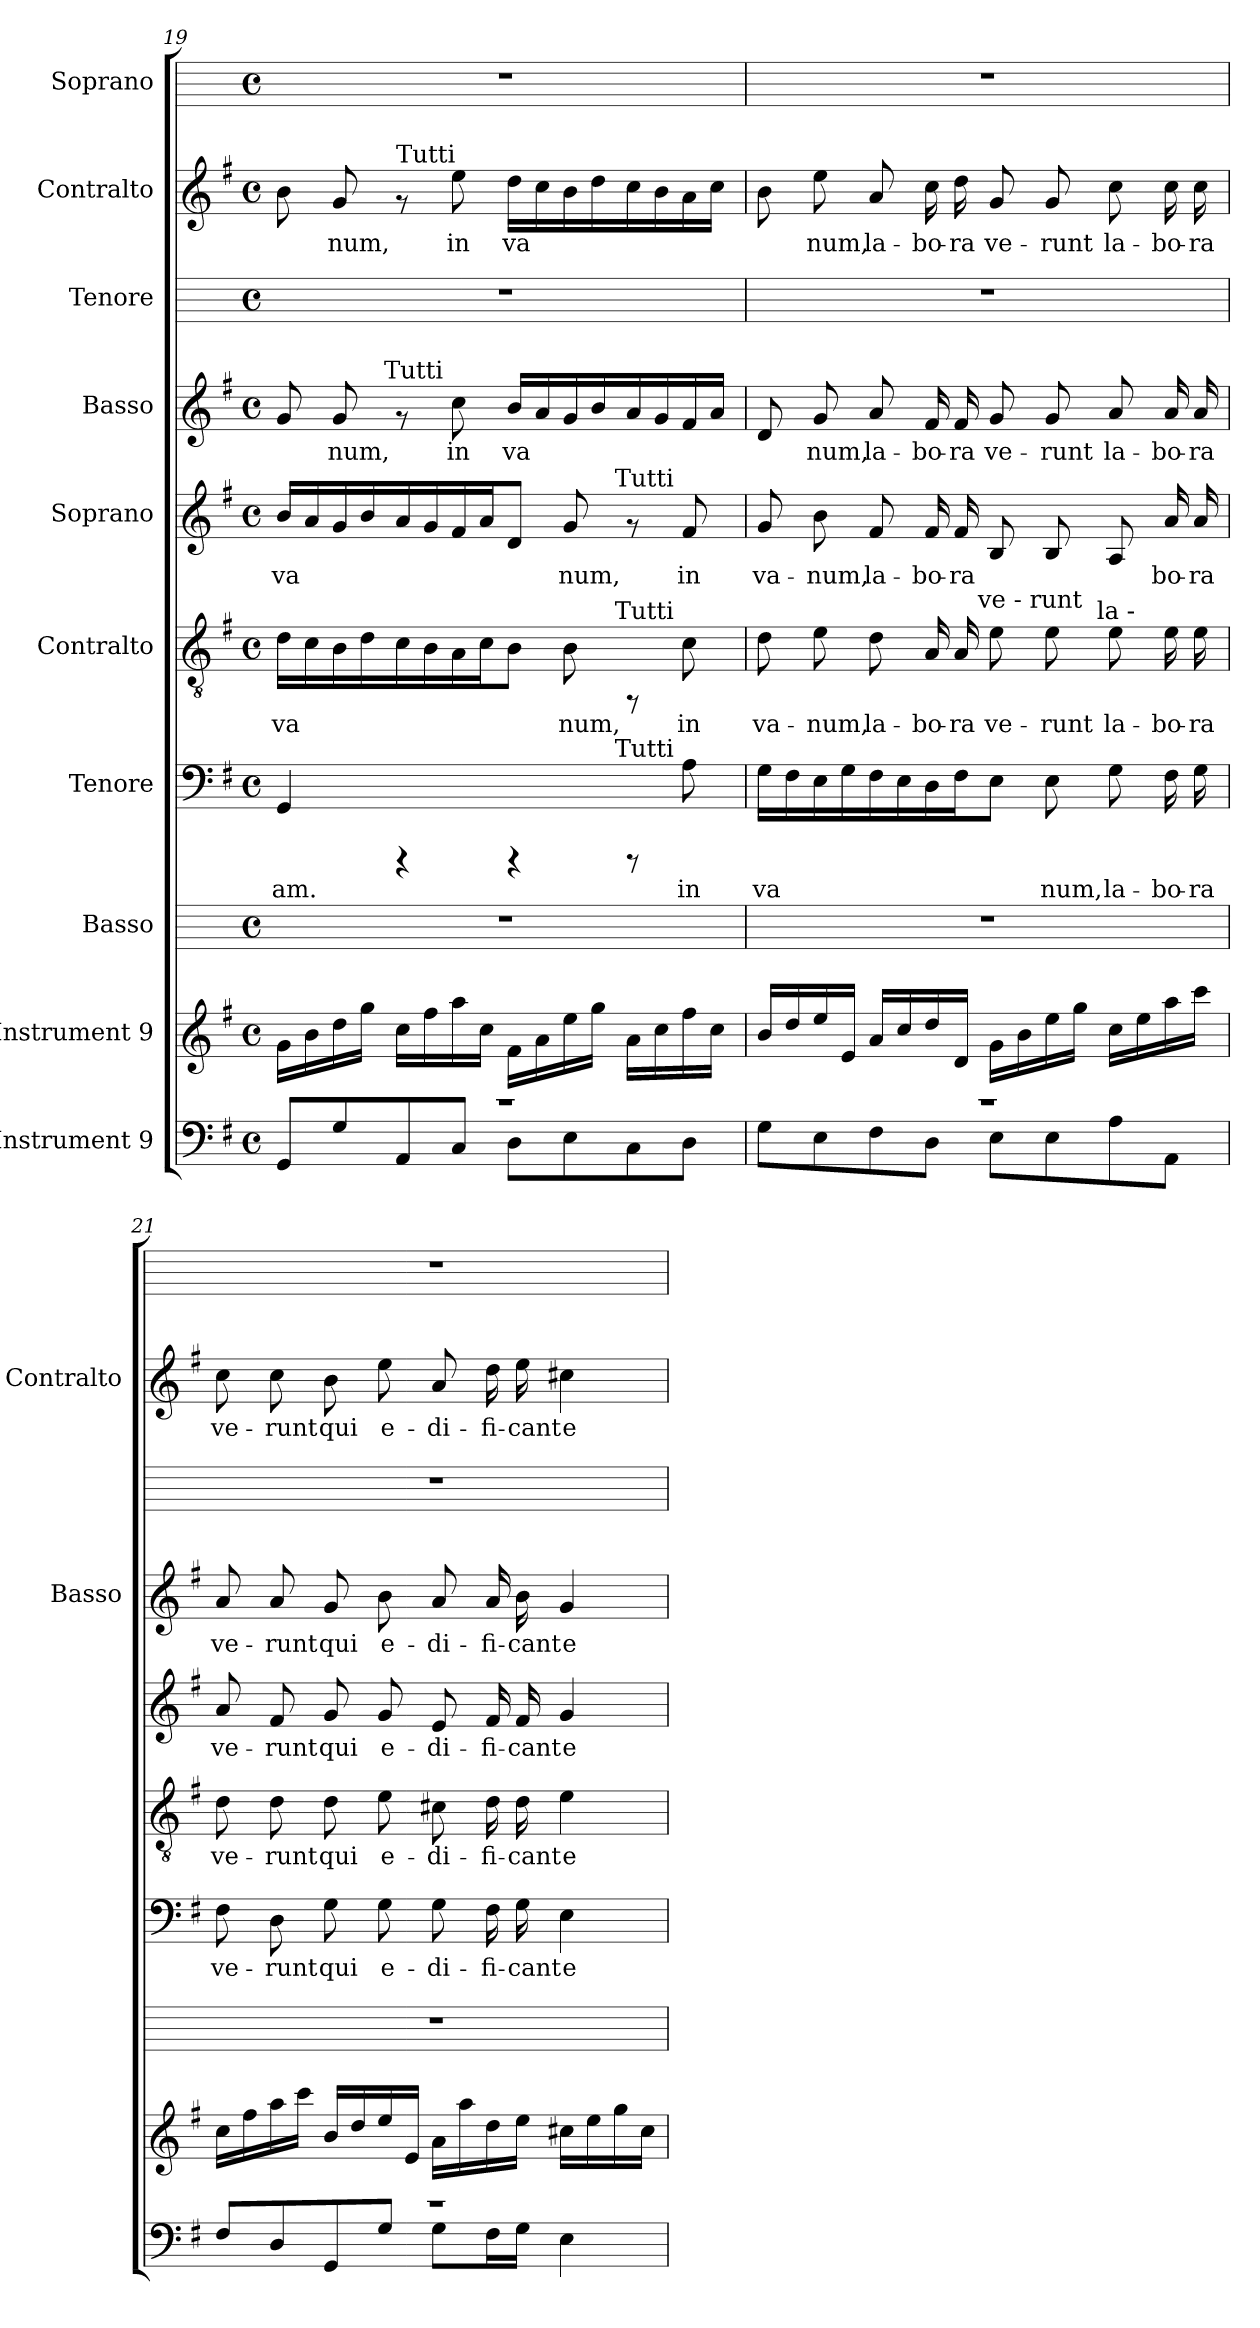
**kern	**kern	**kern	**kern	**text	**kern	**text	**kern	**text	**kern	**text	**kern	**kern	**text	**kern
*part10	*part9	*part8	*part7	*part7	*part6	*part6	*part5	*part5	*part4	*part4	*part3	*part2	*part2	*part1
*staff10	*staff9	*staff8	*staff7	*staff7	*staff6	*staff6	*staff5	*staff5	*staff4	*staff4	*staff3	*staff2	*staff2	*staff1
*I"Instrument 9	*I"Instrument 9	*I"Basso	*I"Tenore	*	*I"Contralto	*	*I"Soprano	*	*I"Basso	*	*I"Tenore	*I"Contralto	*	*I"Soprano
*	*	*	*	*	*	*	*	*	*I'Basso	*	*	*I'Contralto	*	*
*clefF4	*clefG2	*	*clefF4	*	*clefGv2	*	*clefG2	*	*clefG2	*	*	*clefG2	*	*
*k[f#]	*k[f#]	*k[]	*k[f#]	*	*k[f#]	*	*k[f#]	*	*k[f#]	*	*k[]	*k[f#]	*	*k[]
*G:	*G:	*C:	*G:	*	*G:	*	*G:	*	*G:	*	*C:	*G:	*	*C:
*M4/4	*M4/4	*M4/4	*M4/4	*	*M4/4	*	*M4/4	*	*M4/4	*	*M4/4	*M4/4	*	*M4/4
*met(c)	*met(c)	*met(c)	*met(c)	*	*met(c)	*	*met(c)	*	*met(c)	*	*met(c)	*met(c)	*	*met(c)
=19	=19	=19	=19	=19	=19	=19	=19	=19	=19	=19	=19	=19	=19	=19
*^	*	*	*	*	*	*	*	*	*	*	*	*	*	*
!	!	!	!	!	!LO:LY:b:cj	!	!LO:LY:b:cj	!	!LO:LY:b:cj	!	!LO:LY:b:cj	!	!	!LO:LY:b:cj	!
*	*	*	*	*^	*	*^	*	*^	*	*^	*	*	*	*	*
1r	8GG/L	16g\L	1r	4GG/	2ryy	-am.	16d\L	2ryy	va-	16b/L	2ryy	va-	8g/	8...ryy	--	1r	8b\	--	1r
!	!	!	!	!	!	!	!	!	!LO:LY:b:cj	!	!	!LO:LY:b:cj	!	!	!	!	!	!	!
.	.	16b\	.	.	.	.	16c\	.	--	16a/	.	--	.	.	.	.	.	.	.
!	!	!	!	!	!	!	!	!	!LO:LY:b:cj	!	!	!LO:LY:b:cj	!	!	!LO:LY:b:cj	!	!	!LO:LY:b:cj	!
.	8G/	16dd\	.	.	.	.	16B\	.	--	16g/	.	--	8g/	.	-num,	.	8g/	-num,	.
!	!	!	!	!	!	!	!	!	!LO:LY:b:cj	!	!	!LO:LY:b:cj	!	!	!	!	!	!	!
.	.	16gg\J	.	.	.	.	16d\	.	--	16b/	.	--	.	.	.	.	.	.	.
!	!	!	!	!	!	!	!	!	!	!	!	!	!	!LO:TX:a:t=Tutti	!	!	!	!	!
.	.	.	.	.	.	.	.	.	.	.	.	.	.	2ryy	.	.	.	.	.
!	!	!	!	!	!	!	!	!	!	!	!	!	!	!	!	!	!LO:TX:a:t=Tutti	!	!
!	!	!	!	!	!	!	!	!	!LO:LY:b:cj	!	!	!LO:LY:b:cj	!	!	!	!	!	!	!
.	8AA/	16cc\L	.	4rCCC	.	.	16c\	.	--	16a/	.	--	8rf	.	.	.	8rf	.	.
!	!	!	!	!	!	!	!	!	!LO:LY:b:cj	!	!	!LO:LY:b:cj	!	!	!	!	!	!	!
.	.	16ff#\	.	.	.	.	16B\	.	--	16g/	.	--	.	.	.	.	.	.	.
!	!	!	!	!	!	!	!	!	!LO:LY:b:cj	!	!	!LO:LY:b:cj	!	!	!LO:LY:b:cj	!	!	!LO:LY:b:cj	!
.	8C/J	16aa\	.	.	.	.	16A\	.	--	16f#/	.	--	8cc\	.	in	.	8ee\	in	.
!	!	!	!	!	!	!	!	!	!LO:LY:b:cj	!	!	!LO:LY:b:cj	!	!	!	!	!	!	!
.	.	16cc\J	.	.	.	.	16c\	.	--	16a/	.	--	.	.	.	.	.	.	.
!	!	!	!	!	!	!	!	!	!LO:LY:b:cj	!	!	!LO:LY:b:cj	!	!	!LO:LY:b:cj	!	!	!LO:LY:b:cj	!
.	8D\L	16f#\L	.	4rCCC	8...ryy	.	8B\J	8...ryy	--	8d/J	8...ryy	--	16b/L	.	va-	.	16dd\L	va-	.
!	!	!	!	!	!	!	!	!	!	!	!	!	!	!	!LO:LY:b:cj	!	!	!LO:LY:b:cj	!
.	.	16a\	.	.	.	.	.	.	.	.	.	.	16a/	.	--	.	16cc\	--	.
!	!	!	!	!	!	!	!	!	!LO:LY:b:cj	!	!	!LO:LY:b:cj	!	!	!LO:LY:b:cj	!	!	!LO:LY:b:cj	!
.	8E\	16ee\	.	.	.	.	8B\	.	-num,	8g/	.	-num,	16g/	.	--	.	16b\	--	.
!	!	!	!	!	!	!	!	!	!	!	!	!	!	!	!LO:LY:b:cj	!	!	!LO:LY:b:cj	!
.	.	16gg\J	.	.	.	.	.	.	.	.	.	.	16b/	.	--	.	16dd\	--	.
!	!	!	!	!	!	!	!	!	!	!	!LO:TX:a:t=Tutti	!	!	!	!	!	!	!	!
!	!	!	!	!	!	!	!	!LO:TX:a:t=Tutti	!	!	!	!	!	!	!	!	!	!	!
!	!	!	!	!	!LO:TX:a:t=Tutti	!	!	!	!	!	!	!	!	!	!	!	!	!	!
.	.	.	.	.	4ryy	.	.	4ryy	.	.	4ryy	.	.	4ryy	.	.	.	.	.
!	!	!	!	!	!	!	!	!	!	!	!	!	!	!	!LO:LY:b:cj	!	!	!LO:LY:b:cj	!
.	8C\	16a\L	.	8rCCC	.	.	8rFF	.	.	8rf	.	.	16a/	.	--	.	16cc\	--	.
!	!	!	!	!	!	!	!	!	!	!	!	!	!	!	!LO:LY:b:cj	!	!	!LO:LY:b:cj	!
.	.	16cc\	.	.	.	.	.	.	.	.	.	.	16g/	.	--	.	16b\	--	.
!	!	!	!	!	!	!LO:LY:b:cj	!	!	!LO:LY:b:cj	!	!	!LO:LY:b:cj	!	!	!LO:LY:b:cj	!	!	!LO:LY:b:cj	!
.	8D\J	16ff#\	.	8A\	.	in	8c\	.	in	8f#/	.	in	16f#/	.	--	.	16a\	--	.
!	!	!	!	!	!	!	!	!	!	!	!	!	!	!	!LO:LY:b:cj	!	!	!LO:LY:b:cj	!
.	.	16cc\J	.	.	.	.	.	.	.	.	.	.	16a/J	.	--	.	16cc\J	--	.
.	.	.	.	.	64ryy	.	.	64ryy	.	.	64ryy	.	.	64ryy	.	.	.	.	.
!!LO:PB:g=z
=20	=20	=20	=20	=20	=20	=20	=20	=20	=20	=20	=20	=20	=20	=20	=20	=20	=20	=20	=20
!	!	!	!	!	!	!LO:LY:b:cj	!	!	!LO:LY:b:cj	!	!	!LO:LY:b:cj	!	!	!LO:LY:b:cj	!	!	!LO:LY:b:cj	!
*	*	*	*	*	*	*	*	*	*	*v	*v	*	*	*	*	*	*	*	*
*	*	*	*	*v	*v	*	*	*^	*	*	*	*v	*v	*	*	*	*	*
1r	8G\L	16b/L	1r	16G\L	va-	8d\	4ryy	2ryy	va-	8g/	va-	8d/	--	1r	8b\	--	1r
!	!	!	!	!	!LO:LY:b:cj	!	!	!	!	!	!	!	!	!	!	!	!
.	.	16dd/	.	16F#\	--	.	.	.	.	.	.	.	.	.	.	.	.
!	!	!	!	!	!LO:LY:b:cj	!	!	!	!LO:LY:b:cj	!	!LO:LY:b:cj	!	!LO:LY:b:cj	!	!	!LO:LY:b:cj	!
.	8E\	16ee/	.	16E\	--	8e\	.	.	-num,	8b\	-num,	8g/	-num,	.	8ee\	-num,	.
!	!	!	!	!	!LO:LY:b:cj	!	!	!	!	!	!	!	!	!	!	!	!
.	.	16e/J	.	16G\	--	.	.	.	.	.	.	.	.	.	.	.	.
!	!	!	!	!	!LO:LY:b:cj	!	!	!	!LO:LY:b:cj	!	!LO:LY:b:cj	!	!LO:LY:b:cj	!	!	!LO:LY:b:cj	!
.	8F#\	16a/L	.	16F#\	--	8d\	8...ryy	.	la-	8f#/	la-	8a/	la-	.	8a/	la-	.
!	!	!	!	!	!LO:LY:b:cj	!	!	!	!	!	!	!	!	!	!	!	!
.	.	16cc/	.	16E\	--	.	.	.	.	.	.	.	.	.	.	.	.
!	!	!	!	!	!LO:LY:b:cj	!	!	!	!LO:LY:b:cj	!	!LO:LY:b:cj	!	!LO:LY:b:cj	!	!	!LO:LY:b:cj	!
.	8D\J	16dd/	.	16D\	--	16A/	.	.	-bo-	16f#/	-bo-	16f#/	-bo-	.	16cc\	-bo-	.
!	!	!	!	!	!LO:LY:b:cj	!	!	!	!LO:LY:b:cj	!	!LO:LY:b:cj	!	!LO:LY:b:cj	!	!	!LO:LY:b:cj	!
.	.	16d/J	.	16F#\	--	16A/	.	.	-ra	16f#/	-ra-	16f#/	-ra	.	16dd\	-ra	.
!	!	!	!	!	!	!	!LO:TX:a:t=ve - runt	!	!	!	!	!	!	!	!	!	!
.	.	.	.	.	.	.	2ryy	.	.	.	.	.	.	.	.	.	.
!	!	!	!	!	!LO:LY:b:cj	!	!	!	!LO:LY:b:cj	!	!LO:LY:b:cj	!	!LO:LY:b:cj	!	!	!LO:LY:b:cj	!
.	8E\L	16g\L	.	8E\J	--	8e\	.	8...ryy	ve-	8B/	--	8g/	ve-	.	8g/	ve-	.
.	.	16b\	.	.	.	.	.	.	.	.	.	.	.	.	.	.	.
!	!	!	!	!	!LO:LY:b:cj	!	!	!	!LO:LY:b:cj	!	!LO:LY:b:cj	!	!LO:LY:b:cj	!	!	!LO:LY:b:cj	!
.	8E\	16ee\	.	8E\	-num,	8e\	.	.	-runt	8B/	--	8g/	-runt	.	8g/	-runt	.
.	.	16gg\J	.	.	.	.	.	.	.	.	.	.	.	.	.	.	.
!	!	!	!	!	!	!	!	!LO:TX:a:t=la -	!	!	!	!	!	!	!	!	!
.	.	.	.	.	.	.	.	4ryy	.	.	.	.	.	.	.	.	.
!	!	!	!	!	!LO:LY:b:cj	!	!	!	!LO:LY:b:cj	!	!LO:LY:b:cj	!	!LO:LY:b:cj	!	!	!LO:LY:b:cj	!
.	8A\	16cc\L	.	8G\	la-	8e\	.	.	la-	8A/	--	8a/	la-	.	8cc\	la-	.
.	.	16ee\	.	.	.	.	.	.	.	.	.	.	.	.	.	.	.
!	!	!	!	!	!LO:LY:b:cj	!	!	!	!LO:LY:b:cj	!	!LO:LY:b:cj	!	!LO:LY:b:cj	!	!	!LO:LY:b:cj	!
.	8AA\J	16aa\	.	16F#\	-bo-	16e\	.	.	-bo-	16a/	-bo-	16a/	-bo-	.	16cc\	-bo-	.
!	!	!	!	!	!LO:LY:b:cj	!	!	!	!LO:LY:b:cj	!	!LO:LY:b:cj	!	!LO:LY:b:cj	!	!	!LO:LY:b:cj	!
.	.	16ccc\J	.	16G\	-ra	16e\	.	.	-ra	16a/	-ra	16a/	-ra	.	16cc\	-ra	.
.	.	.	.	.	.	.	64ryy	64ryy	.	.	.	.	.	.	.	.	.
=21	=21	=21	=21	=21	=21	=21	=21	=21	=21	=21	=21	=21	=21	=21	=21	=21	=21
!	!	!	!	!	!LO:LY:b:cj	!	!	!	!LO:LY:b:cj	!	!LO:LY:b:cj	!	!LO:LY:b:cj	!	!	!LO:LY:b:cj	!
*	*	*	*	*	*	*v	*v	*v	*	*	*	*	*	*	*	*	*
1r	8F#/L	16cc\L	1r	8F#\	ve-	8d\	ve-	8a/	ve-	8a/	ve-	1r	8cc\	ve-	1r
.	.	16ff#\	.	.	.	.	.	.	.	.	.	.	.	.	.
!	!	!	!	!	!LO:LY:b:cj	!	!LO:LY:b:cj	!	!LO:LY:b:cj	!	!LO:LY:b:cj	!	!	!LO:LY:b:cj	!
.	8D/	16aa\	.	8D\	-runt	8d\	-runt	8f#/	-runt	8a/	-runt	.	8cc\	-runt	.
.	.	16ccc\J	.	.	.	.	.	.	.	.	.	.	.	.	.
!	!	!	!	!	!LO:LY:b:cj	!	!LO:LY:b:cj	!	!LO:LY:b:cj	!	!LO:LY:b:cj	!	!	!LO:LY:b:cj	!
.	8GG/	16b/L	.	8G\	qui	8d\	qui	8g/	qui	8g/	qui	.	8b\	qui	.
.	.	16dd/	.	.	.	.	.	.	.	.	.	.	.	.	.
!	!	!	!	!	!LO:LY:b:cj	!	!LO:LY:b:cj	!	!LO:LY:b:cj	!	!LO:LY:b:cj	!	!	!LO:LY:b:cj	!
.	8G/J	16ee/	.	8G\	e-	8e\	e-	8g/	e-	8b\	e-	.	8ee\	e-	.
.	.	16e/J	.	.	.	.	.	.	.	.	.	.	.	.	.
!	!	!	!	!	!LO:LY:b:cj	!	!LO:LY:b:cj	!	!LO:LY:b:cj	!	!LO:LY:b:cj	!	!	!LO:LY:b:cj	!
.	8G\L	16a\L	.	8G\	-di-	8c#X\	-di-	8e/	-di-	8a/	-di-	.	8a/	-di-	.
.	.	16aa\	.	.	.	.	.	.	.	.	.	.	.	.	.
!	!	!	!	!	!LO:LY:b:cj	!	!LO:LY:b:cj	!	!LO:LY:b:cj	!	!LO:LY:b:cj	!	!	!LO:LY:b:cj	!
.	16F#\	16dd\	.	16F#\	-fi-	16d\	-fi-	16f#/	-fi-	16a/	-fi-	.	16dd\	-fi-	.
!	!	!	!	!	!LO:LY:b:cj	!	!LO:LY:b:cj	!	!LO:LY:b:cj	!	!LO:LY:b:cj	!	!	!LO:LY:b:cj	!
.	16G\J	16ee\J	.	16G\	-cant	16d\	-cant	16f#/	-cant	16b\	-cant	.	16ee\	-cant	.
!	!	!	!	!	!LO:LY:b:cj	!	!LO:LY:b:cj	!	!LO:LY:b:cj	!	!LO:LY:b:cj	!	!	!LO:LY:b:cj	!
.	4E\	16cc#X\L	.	4E\	e-	4e\	e-	4g/	e-	4g/	e-	.	4cc#X\	e-	.
.	.	16ee\	.	.	.	.	.	.	.	.	.	.	.	.	.
.	.	16gg\	.	.	.	.	.	.	.	.	.	.	.	.	.
.	.	16cc#\J	.	.	.	.	.	.	.	.	.	.	.	.	.
*v	*v	*	*	*	*	*	*	*	*	*	*	*	*	*	*
=	=	=	=	=	=	=	=	=	=	=	=	=	=	=
*-	*-	*-	*-	*-	*-	*-	*-	*-	*-	*-	*-	*-	*-	*-
